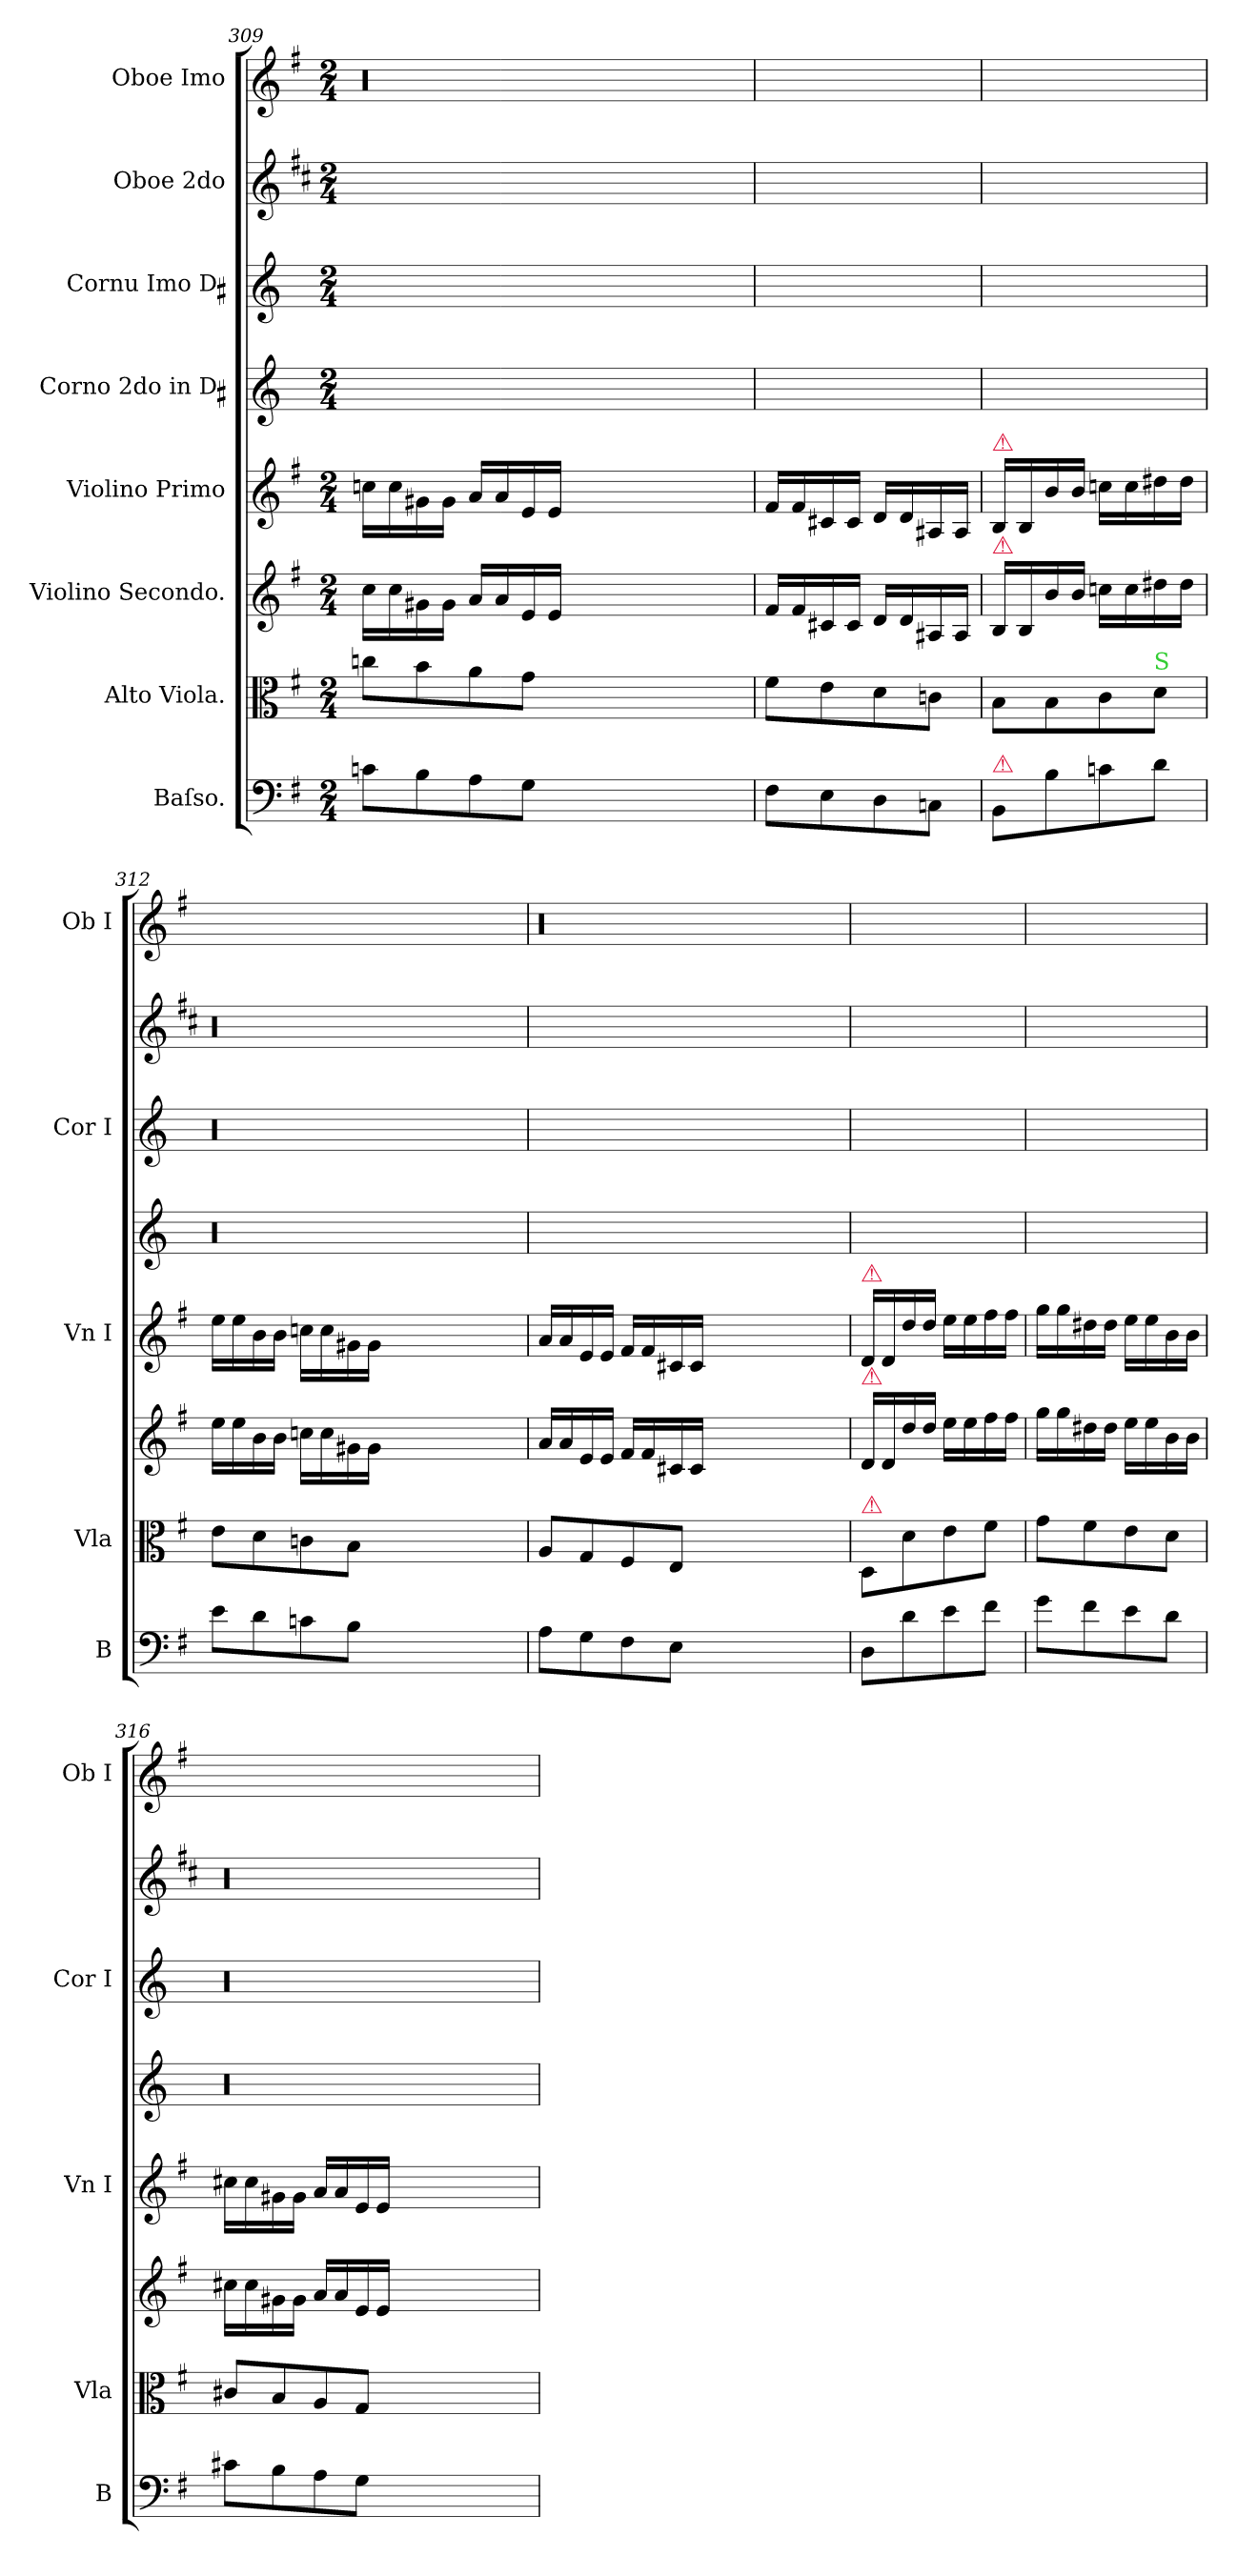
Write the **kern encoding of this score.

**kern	**kern	**kern	**kern	**kern	**kern	**kern	**kern
*part8	*part7	*part6	*part5	*part4	*part3	*part2	*part1
*staff8	*staff7	*staff6	*staff5	*staff4	*staff3	*staff2	*staff1
*I"Baſso.	*I"Alto Viola.	*I"Violino Secondo.	*I"Violino Primo	*I"Corno 2do in D#	*I"Cornu Imo D#	*I"Oboe 2do	*I"Oboe Imo
*I'B	*I'Vla	*	*I'Vn I	*	*I'Cor I	*	*I'Ob I
*clefF4	*clefC3	*clefG2	*clefG2	*clefG2	*clefG2	*clefG2	*clefG2
*	*	*	*	*ITrd-1c-2	*ITrd-1c-2	*	*
*k[f#]	*k[f#]	*k[f#]	*k[f#]	*k[f#c#]	*k[f#c#]	*k[f#c#]	*k[f#]
*G:	*G:	*G:	*G:	*D:	*D:	*D:	*G:
*M2/4	*M2/4	*M2/4	*M2/4	*M2/4	*M2/4	*M2/4	*M2/4
=309	=309	=309	=309	=309	=309	=309	=309
!	!	!	!	!	!	!	!LO:N:vis=00
8cn\L	8ccn\L	16cc\LL	16ccn\LL	0ryy	0ryy	0ryy	0r
.	.	16cc\	16cc\	.	.	.	.
8B\	8b\	16g#X\	16g#X\	.	.	.	.
.	.	16g#\JJ	16g#\JJ	.	.	.	.
8A\	8a\	16a/LL	16a/LL	.	.	.	.
.	.	16a/	16a/	.	.	.	.
8G\J	8g\J	16e/	16e/	.	.	.	.
.	.	16e/JJ	16e/JJ	.	.	.	.
1.ryy	1.ryy	1.ryy	1.ryy	.	.	.	.
=310	=310	=310	=310	=310	=310	=310	=310
8F#\L	8f#\L	16f#/LL	16f#/LL	2ryy	2ryy	2ryy	2ryy
.	.	16f#/	16f#/	.	.	.	.
8E\	8e\	16c#X/	16c#X/	.	.	.	.
.	.	16c#/JJ	16c#/JJ	.	.	.	.
8D\	8d\	16d/LL	16d/LL	.	.	.	.
.	.	16d/	16d/	.	.	.	.
8Cn\J	8cn\J	16A#X/	16A#X/	.	.	.	.
.	.	16A#/JJ	16A#/JJ	.	.	.	.
=311	=311	=311	=311	=311	=311	=311	=311
!	!	!	!LO:TX:a:color=crimson:t=⚠	!	!	!	!
!	!	!LO:TX:a:color=crimson:t=⚠	!	!	!	!	!
!LO:TX:a:color=crimson:t=⚠	!	!	!	!	!	!	!
8BB/L	8B\L	16B/LL	16B/LL	2ryy	2ryy	2ryy	2ryy
.	.	16B/	16B/	.	.	.	.
8B\	8B\	16b\	16b\	.	.	.	.
.	.	16b\JJ	16b\JJ	.	.	.	.
8cn\	8c\	16ccn\LL	16ccn\LL	.	.	.	.
.	.	16cc\	16cc\	.	.	.	.
!	!LO:TX:a:color=limegreen:t=S	!	!	!	!	!	!
8d\J	8d\J	16dd#X\	16dd#X\	.	.	.	.
.	.	16dd#\JJ	16dd#\JJ	.	.	.	.
=312	=312	=312	=312	=312	=312	=312	=312
!	!	!	!	!LO:N:vis=00	!LO:N:vis=00	!LO:N:vis=00	!
8e\L	8e\L	16ee\LL	16ee\LL	0r	0r	0r	0ryy
.	.	16ee\	16ee\	.	.	.	.
8d\	8d\	16b\	16b\	.	.	.	.
.	.	16b\JJ	16b\JJ	.	.	.	.
8cn\	8cn\	16ccn\LL	16ccn\LL	.	.	.	.
.	.	16cc\	16cc\	.	.	.	.
8B\J	8B\J	16g#X\	16g#X\	.	.	.	.
.	.	16g#\JJ	16g#\JJ	.	.	.	.
1.ryy	1.ryy	1.ryy	1.ryy	.	.	.	.
=313	=313	=313	=313	=313	=313	=313	=313
!	!	!	!	!	!	!	!LO:N:vis=00
8A\L	8A/L	16a/LL	16a/LL	0ryy	0ryy	0ryy	0r
.	.	16a/	16a/	.	.	.	.
8G\	8G/	16e/	16e/	.	.	.	.
.	.	16e/JJ	16e/JJ	.	.	.	.
8F#\	8F#/	16f#/LL	16f#/LL	.	.	.	.
.	.	16f#/	16f#/	.	.	.	.
8E\J	8E/J	16c#X/	16c#X/	.	.	.	.
.	.	16c#/JJ	16c#/JJ	.	.	.	.
1.ryy	1.ryy	1.ryy	1.ryy	.	.	.	.
=314	=314	=314	=314	=314	=314	=314	=314
!	!	!	!LO:TX:a:color=crimson:t=⚠	!	!	!	!
!	!	!LO:TX:a:color=crimson:t=⚠	!	!	!	!	!
!	!LO:TX:a:color=crimson:t=⚠	!	!	!	!	!	!
8D\L	8D/L	16d/LL	16d/LL	2ryy	2ryy	2ryy	2ryy
.	.	16d/	16d/	.	.	.	.
8d\	8d\	16dd\	16dd\	.	.	.	.
.	.	16dd\JJ	16dd\JJ	.	.	.	.
8e\	8e\	16ee\LL	16ee\LL	.	.	.	.
.	.	16ee\	16ee\	.	.	.	.
8f#\J	8f#\J	16ff#\	16ff#\	.	.	.	.
.	.	16ff#\JJ	16ff#\JJ	.	.	.	.
=315	=315	=315	=315	=315	=315	=315	=315
8g\L	8g\L	16gg\LL	16gg\LL	2ryy	2ryy	2ryy	2ryy
.	.	16gg\	16gg\	.	.	.	.
8f#\	8f#\	16dd#X\	16dd#X\	.	.	.	.
.	.	16dd#\JJ	16dd#\JJ	.	.	.	.
8e\	8e\	16ee\LL	16ee\LL	.	.	.	.
.	.	16ee\	16ee\	.	.	.	.
8d\J	8d\J	16b\	16b\	.	.	.	.
.	.	16b\JJ	16b\JJ	.	.	.	.
=316	=316	=316	=316	=316	=316	=316	=316
!	!	!	!	!LO:N:vis=00	!LO:N:vis=00	!LO:N:vis=00	!
8c#X\L	8c#X/L	16cc#X\LL	16cc#X\LL	0r	0r	0r	0ryy
.	.	16cc#\	16cc#\	.	.	.	.
8B\	8B/	16g#X\	16g#X\	.	.	.	.
.	.	16g#\JJ	16g#\JJ	.	.	.	.
8A\	8A/	16a/LL	16a/LL	.	.	.	.
.	.	16a/	16a/	.	.	.	.
8G\J	8G/J	16e/	16e/	.	.	.	.
.	.	16e/JJ	16e/JJ	.	.	.	.
1.ryy	1.ryy	1.ryy	1.ryy	.	.	.	.
=	=	=	=	=	=	=	=
*-	*-	*-	*-	*-	*-	*-	*-
